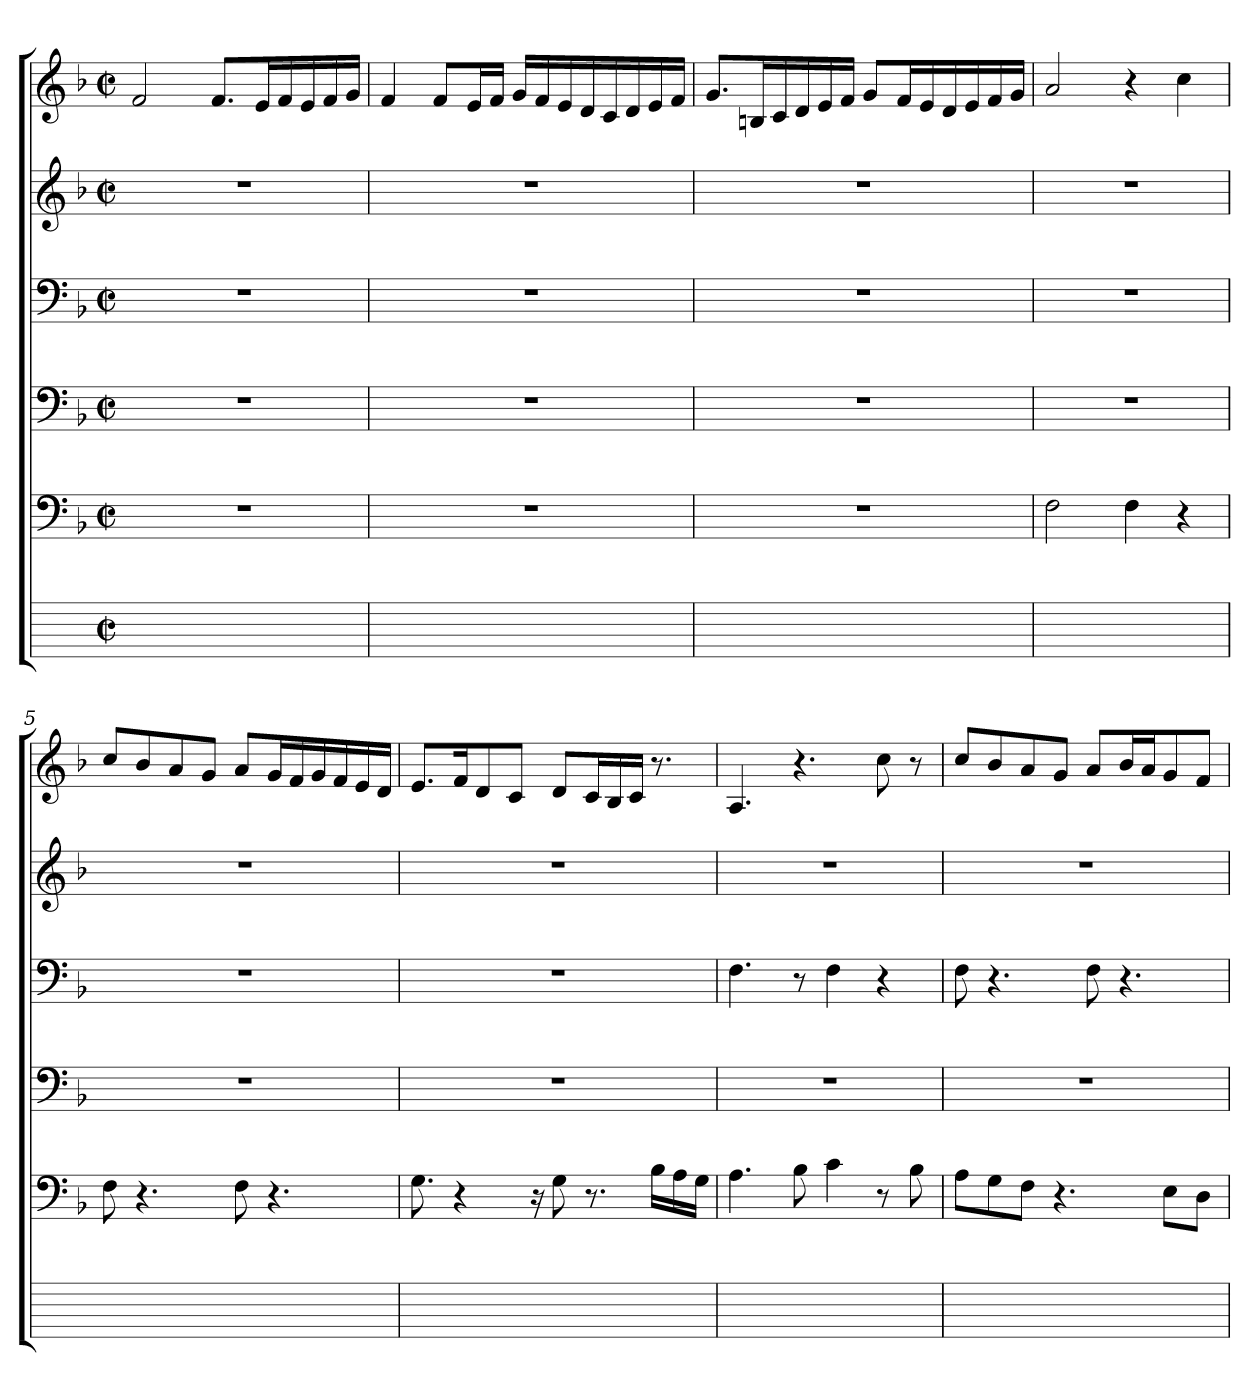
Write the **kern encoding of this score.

**kern	**kern	**kern	**kern	**kern	**kern
*part6	*part5	*part4	*part3	*part2	*part1
*staff6	*staff5	*staff4	*staff3	*staff2	*staff1
*stria6	*	*	*	*	*
*	*clefF4	*clefF4	*clefF4	*clefG2	*clefG2
*	*k[b-]	*k[b-]	*k[b-]	*k[b-]	*k[b-]
*	*F:	*F:	*F:	*F:	*F:
*M2/2	*M2/2	*M2/2	*M2/2	*M2/2	*M2/2
*met(c|)	*met(c|)	*met(c|)	*met(c|)	*met(c|)	*met(c|)
=1	=1	=1	=1	=1	=1
1ryy	1r	1r	1r	1r	2f
.	.	.	.	.	8.fiL
.	.	.	.	.	16ejL
.	.	.	.	.	16fj
.	.	.	.	.	16ej
.	.	.	.	.	16fj
.	.	.	.	.	16gjJJ
=2	=2	=2	=2	=2	=2
1ryy	1r	1r	1r	1r	4f
.	.	.	.	.	8fjL
.	.	.	.	.	16ejL
.	.	.	.	.	16fjJJ
.	.	.	.	.	16gZLL
.	.	.	.	.	16fj
.	.	.	.	.	16ej
.	.	.	.	.	16dj
.	.	.	.	.	16cj
.	.	.	.	.	16dj
.	.	.	.	.	16ej
.	.	.	.	.	16fjJJ
=3	=3	=3	=3	=3	=3
1ryy	1r	1r	1r	1r	8.gL
.	.	.	.	.	16BnjL
.	.	.	.	.	16cj
.	.	.	.	.	16dj
.	.	.	.	.	16ej
.	.	.	.	.	16fjJJ
.	.	.	.	.	8gjL
.	.	.	.	.	16fjL
.	.	.	.	.	16ej
.	.	.	.	.	16dj
.	.	.	.	.	16ej
.	.	.	.	.	16fj
.	.	.	.	.	16gjJJ
=4	=4	=4	=4	=4	=4
1ryy	2F	1r	1r	1r	2a
.	4Fi	.	.	.	4r
.	4r	.	.	.	4cc
=5	=5	=5	=5	=5	=5
1ryy	8F	1r	1r	1r	8cciL
.	4.r	.	.	.	8b-
.	.	.	.	.	8a
.	.	.	.	.	8gjJ
.	8F	.	.	.	8aiL
.	4.r	.	.	.	16gL
.	.	.	.	.	16fj
.	.	.	.	.	16gi
.	.	.	.	.	16fj
.	.	.	.	.	16ej
.	.	.	.	.	16djJJ
=6	=6	=6	=6	=6	=6
1ryy	8.G	1r	1r	1r	8.eL
.	4r	.	.	.	16fjk
.	.	.	.	.	8d
.	.	.	.	.	8cjJ
.	16r	.	.	.	.
.	8Gi	.	.	.	8diL
.	8.r	.	.	.	16cjL
.	.	.	.	.	16B-j
.	.	.	.	.	16cJJ
.	16B-jLL	.	.	.	8.r
.	16AZ	.	.	.	.
.	16GjJJ	.	.	.	.
=7	=7	=7	=7	=7	=7
1ryy	4.A	1r	4.F	1r	4.A
.	8B-j	.	8r	.	4.r
.	4c	.	4Fi	.	.
.	8r	.	4r	.	8cc
.	8B-	.	.	.	8r
=8	=8	=8	=8	=8	=8
1ryy	8AL	1r	8F	1r	8cciL
.	8G	.	4.r	.	8b-
.	8FJ	.	.	.	8a
.	4.r	.	.	.	8gjJ
.	.	.	8F	.	8aiL
.	.	.	4.r	.	16b-ZL
.	.	.	.	.	16ajJ
.	8EiL	.	.	.	8gi
.	8DiJ	.	.	.	8fiJ
=	=	=	=	=	=
*-	*-	*-	*-	*-	*-
